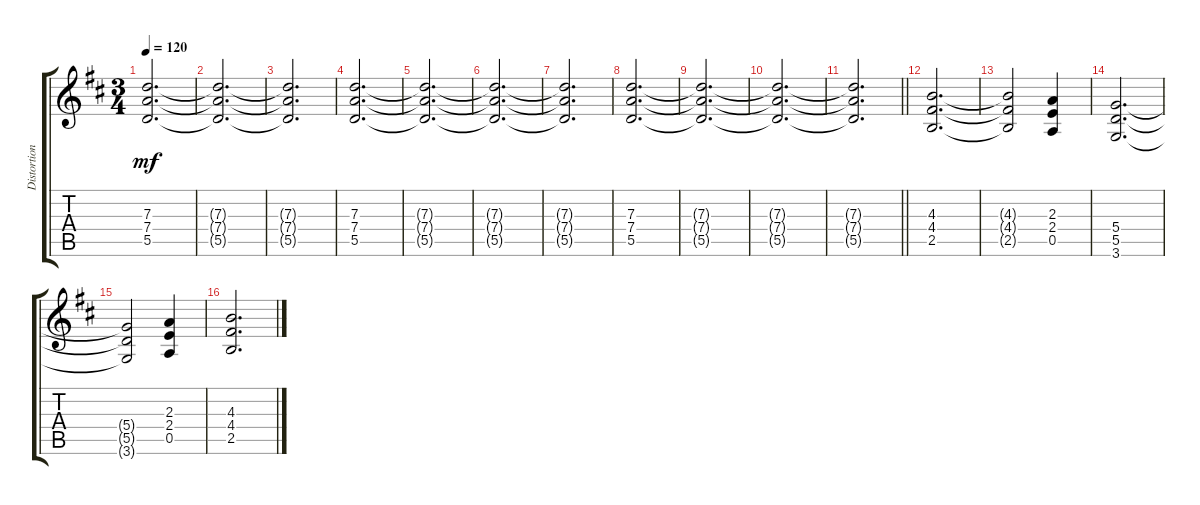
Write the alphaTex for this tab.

\track ("Distortion" "Distortion") {instrument distortionguitar}
\staff {score tabs}
\tuning (E4 B3 G3 D3 A2 E2) {hide}
\ts (3 4)
\tempo 120
\clef g2
\ks d
(7.3{t} 7.4{t} 5.5{t}).2{d dy mf} |
(7.3{t} 7.4{t} 5.5{t}).2{d} |
(7.3{t} 7.4{t} 5.5{t}).2{d} |
(7.3 7.4 5.5).2{d} |
(7.3{t} 7.4{t} 5.5{t}).2{d} |
(7.3{t} 7.4{t} 5.5{t}).2{d} |
(7.3{t} 7.4{t} 5.5{t}).2{d} |
(7.3 7.4 5.5).2{d} |
(7.3{t} 7.4{t} 5.5{t}).2{d} |
(7.3{t} 7.4{t} 5.5{t}).2{d} |
\barLineRight lightlight
(7.3{t} 7.4{t} 5.5{t}).2{d} |
(4.3 4.4 2.5).2{d} |
(4.3{t} 4.4{t} 2.5{t}).2 (2.3 2.4 0.5).4 |
(5.4 5.5 3.6).2{d} |
(5.4{t} 5.5{t} 3.6{t}).2 (2.3 2.4 0.5).4 |
(4.3 4.4 2.5).2{d}
